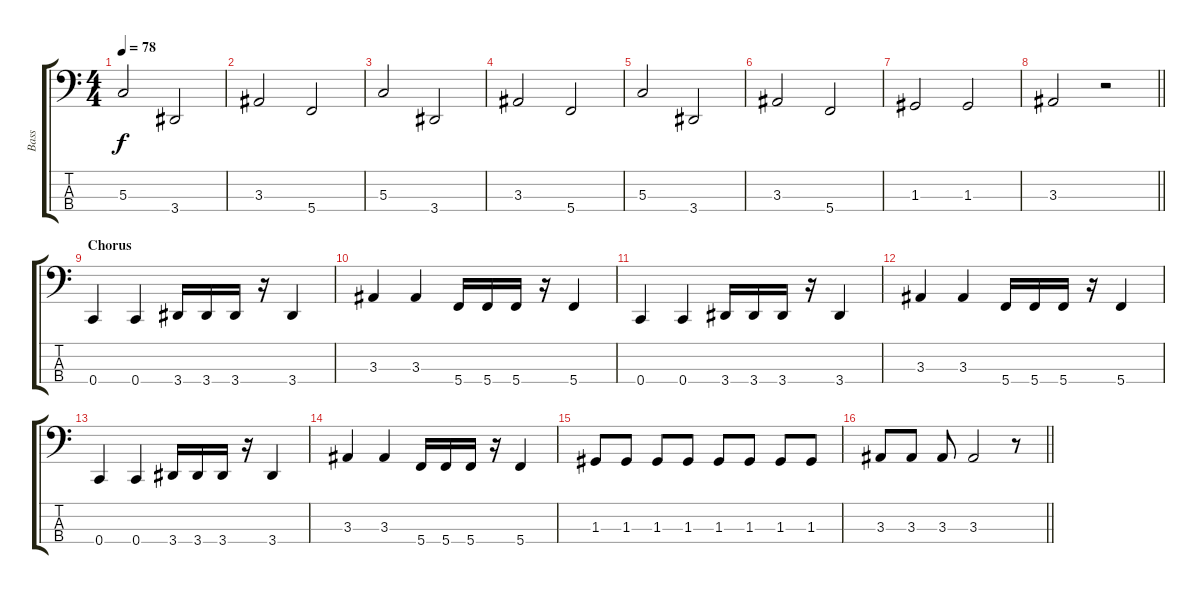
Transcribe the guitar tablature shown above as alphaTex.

\track ("Bass" "Bass") {instrument electricbassfinger}
\staff {score tabs}
\tuning (F2 C2 G1 C1) {hide}
\ts (4 4)
\tempo 78
\clef f4
\ks c
5.3.2{dy f} 3.4.2 |
3.3.2 5.4.2 |
5.3.2 3.4.2 |
3.3.2 5.4.2 |
5.3.2 3.4.2 |
3.3.2 5.4.2 |
1.3.2 1.3.2 |
\barLineRight lightlight
3.3.2 r.2 |
\section ("" "Chorus")
0.4.4 0.4.4 3.4.16 3.4.16 3.4.16 r.16 3.4.4 |
3.3.4 3.3.4 5.4.16 5.4.16 5.4.16 r.16 5.4.4 |
0.4.4 0.4.4 3.4.16 3.4.16 3.4.16 r.16 3.4.4 |
3.3.4 3.3.4 5.4.16 5.4.16 5.4.16 r.16 5.4.4 |
0.4.4 0.4.4 3.4.16 3.4.16 3.4.16 r.16 3.4.4 |
3.3.4 3.3.4 5.4.16 5.4.16 5.4.16 r.16 5.4.4 |
1.3.8 1.3.8 1.3.8 1.3.8 1.3.8 1.3.8 1.3.8 1.3.8 |
\barLineRight lightlight
3.3.8 3.3.8 3.3.8 3.3.2 r.8
